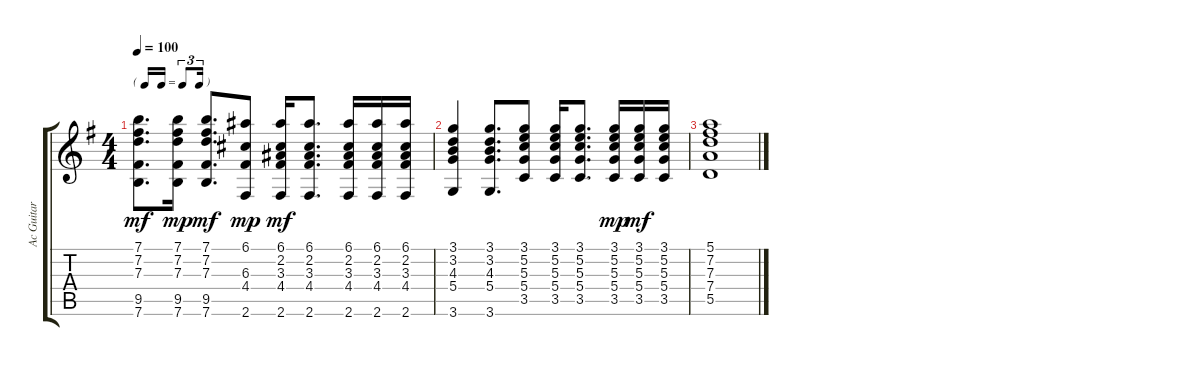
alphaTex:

\track ("Ac Guitar" "Ac Guitar") {instrument acousticguitarnylon}
\staff {score tabs}
\tuning (E4 B3 G3 D3 A2 E2) {hide}
\ts (4 4)
\tf triplet16th
\tempo 100
\clef g2
\ks g
(7.1 7.2 7.3 9.5 7.6).8{d dy mf} (7.1 7.2 7.3 9.5 7.6).16{dy mp} (7.1 7.2 7.3 9.5 7.6).8{d dy mf} (6.1 6.3 4.4 2.6).8{dy mp} (6.1 2.2 3.3 4.4 2.6).16{dy mf} (6.1 2.2 3.3 4.4 2.6).8{d} (6.1 2.2 3.3 4.4 2.6).16 (6.1 2.2 3.3 4.4 2.6).16 (6.1 2.2 3.3 4.4 2.6).16 |
(3.1 3.2 4.3 5.4 3.6).4 (3.1 3.2 4.3 5.4 3.6).8{d} (3.1 5.2 5.3 5.4 3.5).8 (3.1 5.2 5.3 5.4 3.5).16 (3.1 5.2 5.3 5.4 3.5).8{d} (3.1 5.2 5.3 5.4 3.5).16{dy mp} (3.1 5.2 5.3 5.4 3.5).16{dy mf} (3.1 5.2 5.3 5.4 3.5).16 |
(5.1 7.2 7.3 7.4 5.5).1
